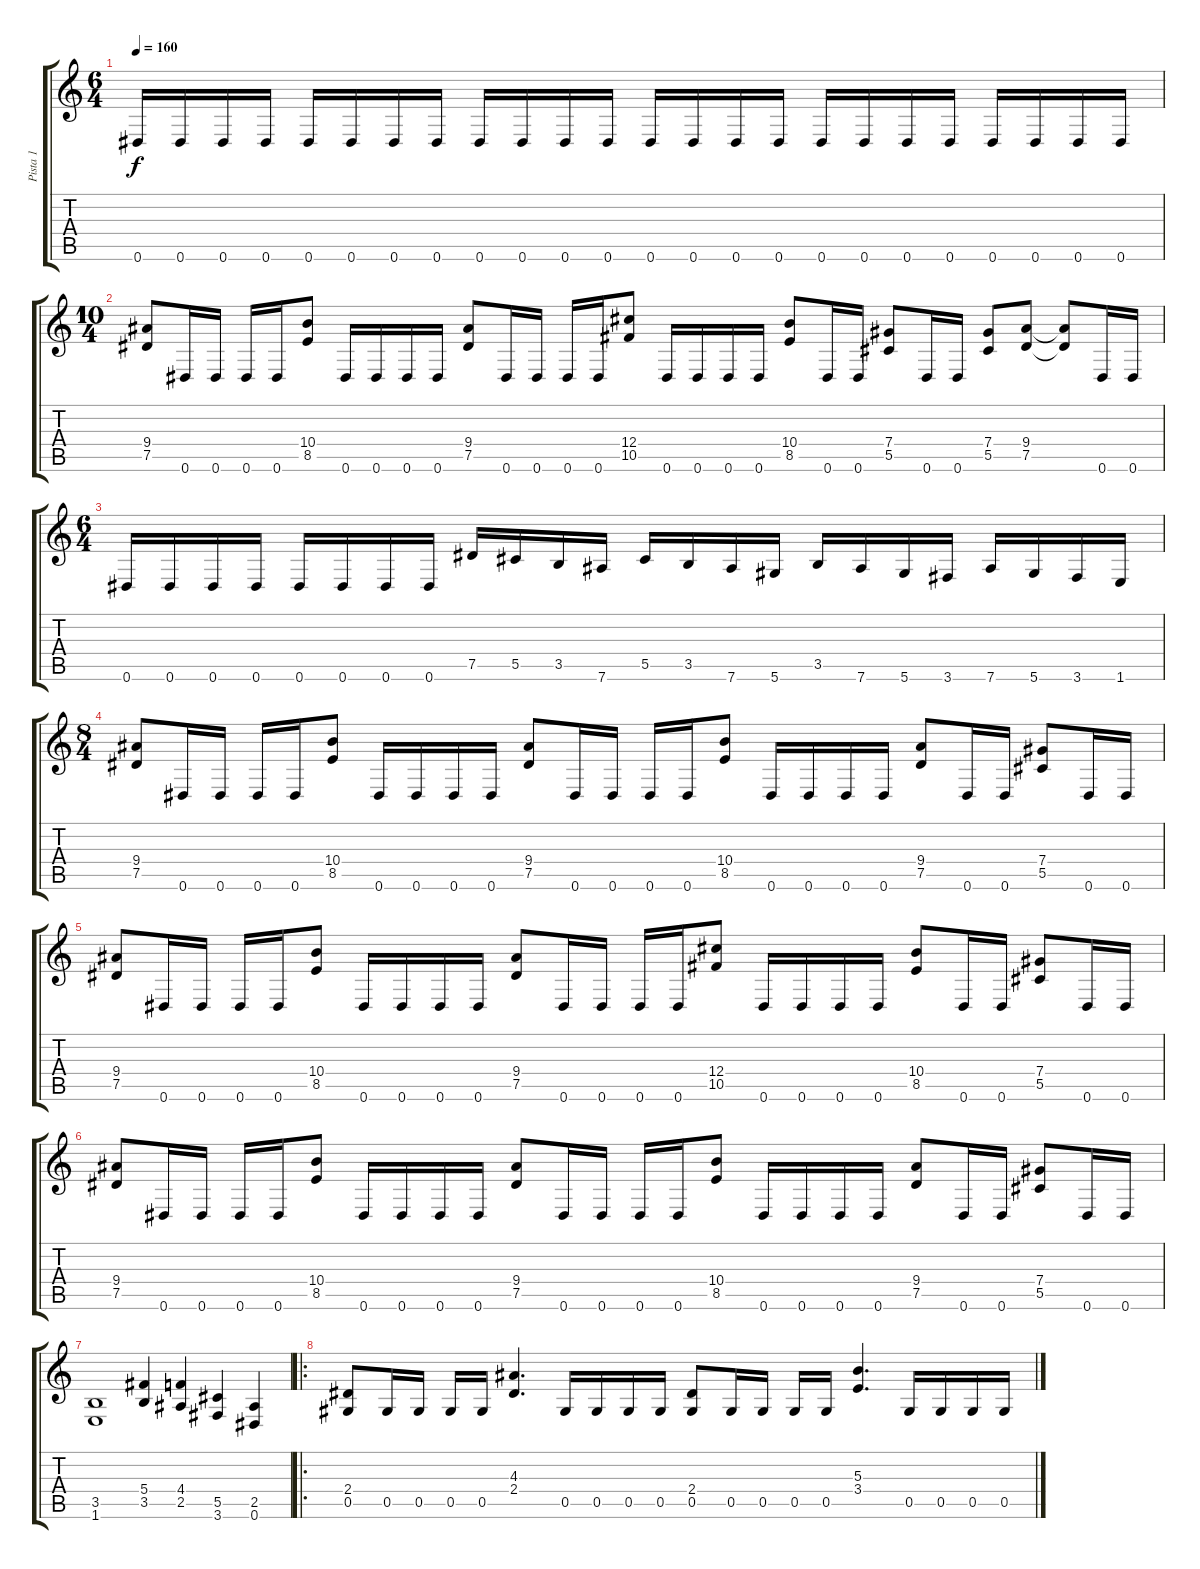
\track ("Pista 1" "Pista 1") {instrument overdrivenguitar}
\staff {score tabs}
\tuning (Eb4 Bb3 Gb3 Db3 Ab2 Eb2) {hide}
\ts (6 4)
\tempo 160
\clef g2
\ks c
0.6.16{dy f} 0.6.16 0.6.16 0.6.16 0.6.16 0.6.16 0.6.16 0.6.16 0.6.16 0.6.16 0.6.16 0.6.16 0.6.16 0.6.16 0.6.16 0.6.16 0.6.16 0.6.16 0.6.16 0.6.16 0.6.16 0.6.16 0.6.16 0.6.16 |
\ts (10 4)
(9.4 7.5).8 0.6.16 0.6.16 0.6.16 0.6.16 (10.4 8.5).8 0.6.16 0.6.16 0.6.16 0.6.16 (9.4 7.5).8 0.6.16 0.6.16 0.6.16 0.6.16 (12.4 10.5).8 0.6.16 0.6.16 0.6.16 0.6.16 (10.4 8.5).8 0.6.16 0.6.16 (7.4 5.5).8 0.6.16 0.6.16 (7.4 5.5).8 (9.4 7.5).8 (9.4{t} 7.5{t}).8 0.6.16 0.6.16 |
\ts (6 4)
0.6.16 0.6.16 0.6.16 0.6.16 0.6.16 0.6.16 0.6.16 0.6.16 7.5.16 5.5.16 3.5.16 7.6.16 5.5.16 3.5.16 7.6.16 5.6.16 3.5.16 7.6.16 5.6.16 3.6.16 7.6.16 5.6.16 3.6.16 1.6.16 |
\ts (8 4)
(9.4 7.5).8 0.6.16 0.6.16 0.6.16 0.6.16 (10.4 8.5).8 0.6.16 0.6.16 0.6.16 0.6.16 (9.4 7.5).8 0.6.16 0.6.16 0.6.16 0.6.16 (10.4 8.5).8 0.6.16 0.6.16 0.6.16 0.6.16 (9.4 7.5).8 0.6.16 0.6.16 (7.4 5.5).8 0.6.16 0.6.16 |
(9.4 7.5).8 0.6.16 0.6.16 0.6.16 0.6.16 (10.4 8.5).8 0.6.16 0.6.16 0.6.16 0.6.16 (9.4 7.5).8 0.6.16 0.6.16 0.6.16 0.6.16 (12.4 10.5).8 0.6.16 0.6.16 0.6.16 0.6.16 (10.4 8.5).8 0.6.16 0.6.16 (7.4 5.5).8 0.6.16 0.6.16 |
(9.4 7.5).8 0.6.16 0.6.16 0.6.16 0.6.16 (10.4 8.5).8 0.6.16 0.6.16 0.6.16 0.6.16 (9.4 7.5).8 0.6.16 0.6.16 0.6.16 0.6.16 (10.4 8.5).8 0.6.16 0.6.16 0.6.16 0.6.16 (9.4 7.5).8 0.6.16 0.6.16 (7.4 5.5).8 0.6.16 0.6.16 |
(3.5 1.6).1 (5.4 3.5).4 (4.4 2.5).4 (5.5 3.6).4 (2.5 0.6).4 |
\ro
(2.4 0.5).8 0.5.16 0.5.16 0.5.16 0.5.16 (4.3 2.4).4{d} 0.5.16 0.5.16 0.5.16 0.5.16 (2.4 0.5).8 0.5.16 0.5.16 0.5.16 0.5.16 (5.3 3.4).4{d} 0.5.16 0.5.16 0.5.16 0.5.16
